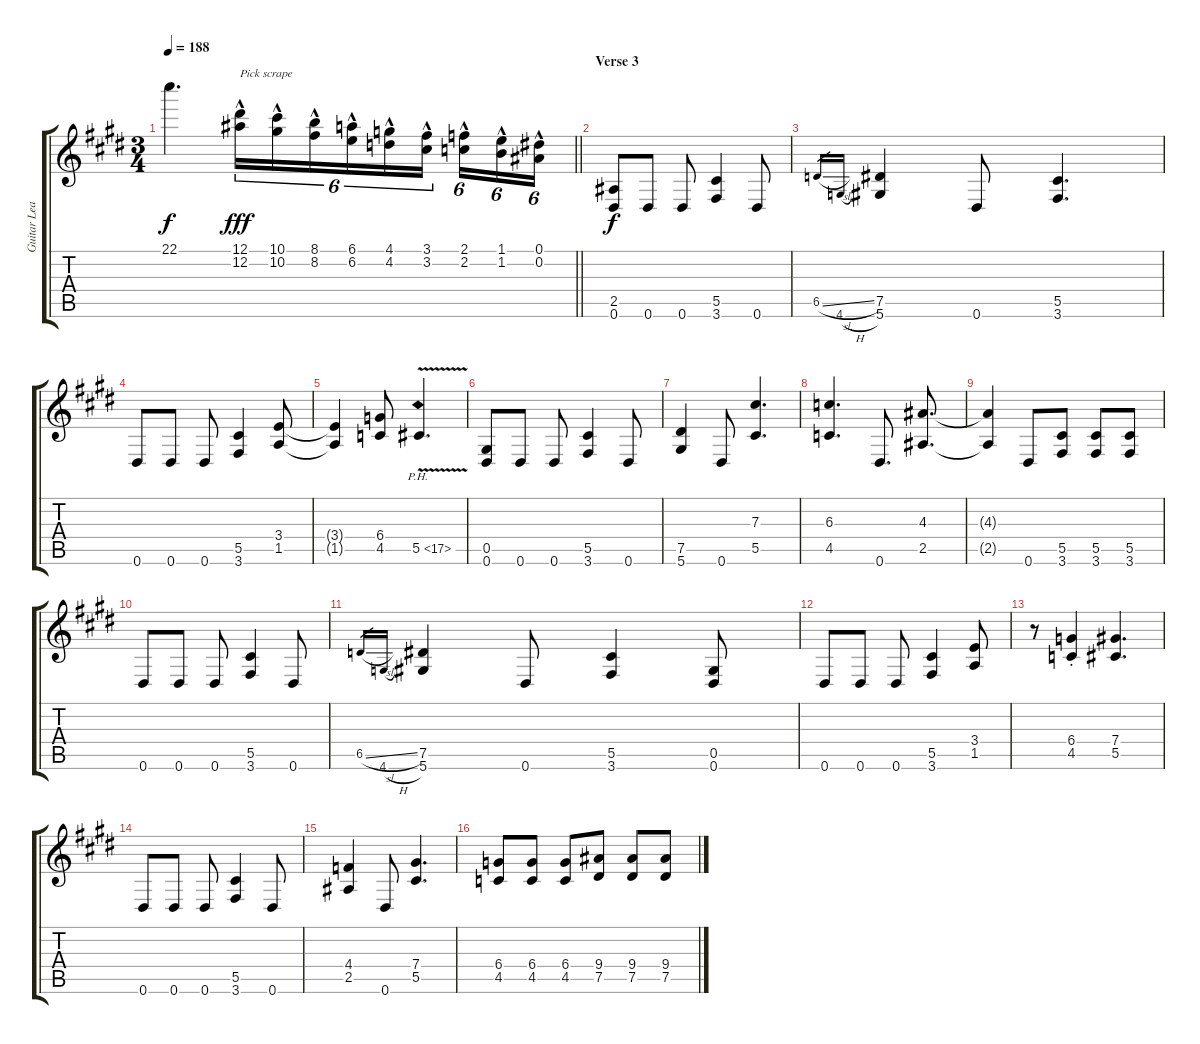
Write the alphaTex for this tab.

\track ("Guitar Lead" "Guitar Lea") {instrument distortionguitar}
\staff {score tabs}
\tuning (Eb4 Bb3 Gb3 Db3 Ab2 Eb2) {hide}
\ts (3 4)
\tempo 188
\clef g2
\barLineRight lightlight
\ks e
22.1{t}.4{d dy f} (12.1{hac} 12.2{hac}).16{tu (6 4) txt "Pick scrape" dy fff} (10.1{hac} 10.2{hac}).16{tu (6 4)} (8.1{hac} 8.2{hac}).16{tu (6 4)} (6.1{hac} 6.2{hac}).16{tu (6 4)} (4.1{hac} 4.2{hac}).16{tu (6 4)} (3.1{hac} 3.2{hac}).16{tu (6 4) beam splitsecondary} (2.1{hac} 2.2{hac}).16{tu (6 4)} (1.1{hac} 1.2{hac}).16{tu (6 4)} (0.1{hac} 0.2{hac}).16{tu (6 4)} |
\section ("" "Verse 3")
(2.5 0.6).8{dy f} 0.6.8 0.6.8 (5.5 3.6).4 0.6.8 |
6.5{sl}.16{gr} 4.6{h}.16{gr} (7.5 5.6).4 0.6.8 (5.5 3.6).4{d} |
0.6.8 0.6.8 0.6.8 (5.5 3.6).4 (3.4 1.5).8 |
(3.4{t} 1.5{t}).4 (6.4 4.5).8 5.5{ph 12 v}.4{d} |
(0.5 0.6).8 0.6.8 0.6.8 (5.5 3.6).4 0.6.8 |
(7.5 5.6).4 0.6.8 (7.3 5.5).4{d} |
(6.3 4.5).4{d} 0.6.8{d} (4.3 2.5).8{d} |
(4.3{t} 2.5{t}).4 0.6.8 (5.5 3.6).8 (5.5 3.6).8 (5.5 3.6).8 |
0.6.8 0.6.8 0.6.8 (5.5 3.6).4 0.6.8 |
6.5{sl}.16{gr} 4.6{h}.16{gr} (7.5 5.6).4 0.6.8 (5.5 3.6).4 (0.5 0.6).8 |
0.6.8 0.6.8 0.6.8 (5.5 3.6).4 (3.4 1.5).8 |
r.8 (6.4{st} 4.5{st}).4 (7.4 5.5).4{d} |
0.6.8 0.6.8 0.6.8 (5.5 3.6).4 0.6.8 |
(4.4 2.5).4 0.6.8 (7.4 5.5).4{d} |
(6.4 4.5).8 (6.4 4.5).8 (6.4 4.5).8 (9.4 7.5).8 (9.4 7.5).8 (9.4 7.5).8
